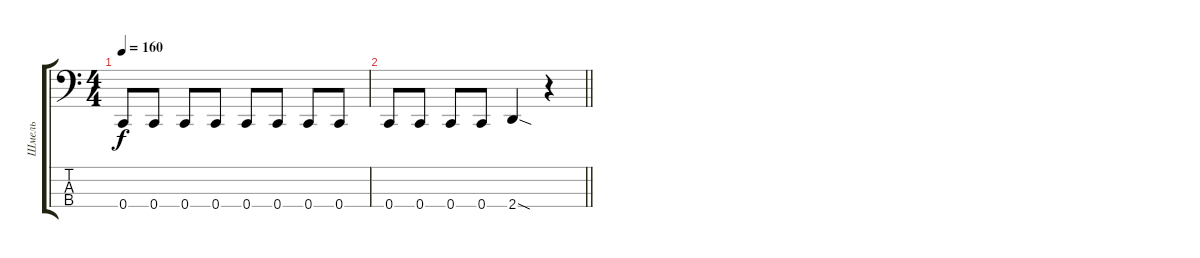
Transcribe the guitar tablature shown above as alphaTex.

\track ("Шмель" "Шмель") {instrument electricbasspick}
\staff {score tabs}
\tuning (F2 C2 G1 C1) {hide}
\ts (4 4)
\tempo 160
\clef f4
\ks c
0.4.8{dy f} 0.4.8 0.4.8 0.4.8 0.4.8 0.4.8 0.4.8 0.4.8 |
\barLineRight lightlight
0.4.8 0.4.8 0.4.8 0.4.8 2.4{sod}.4 r.4
